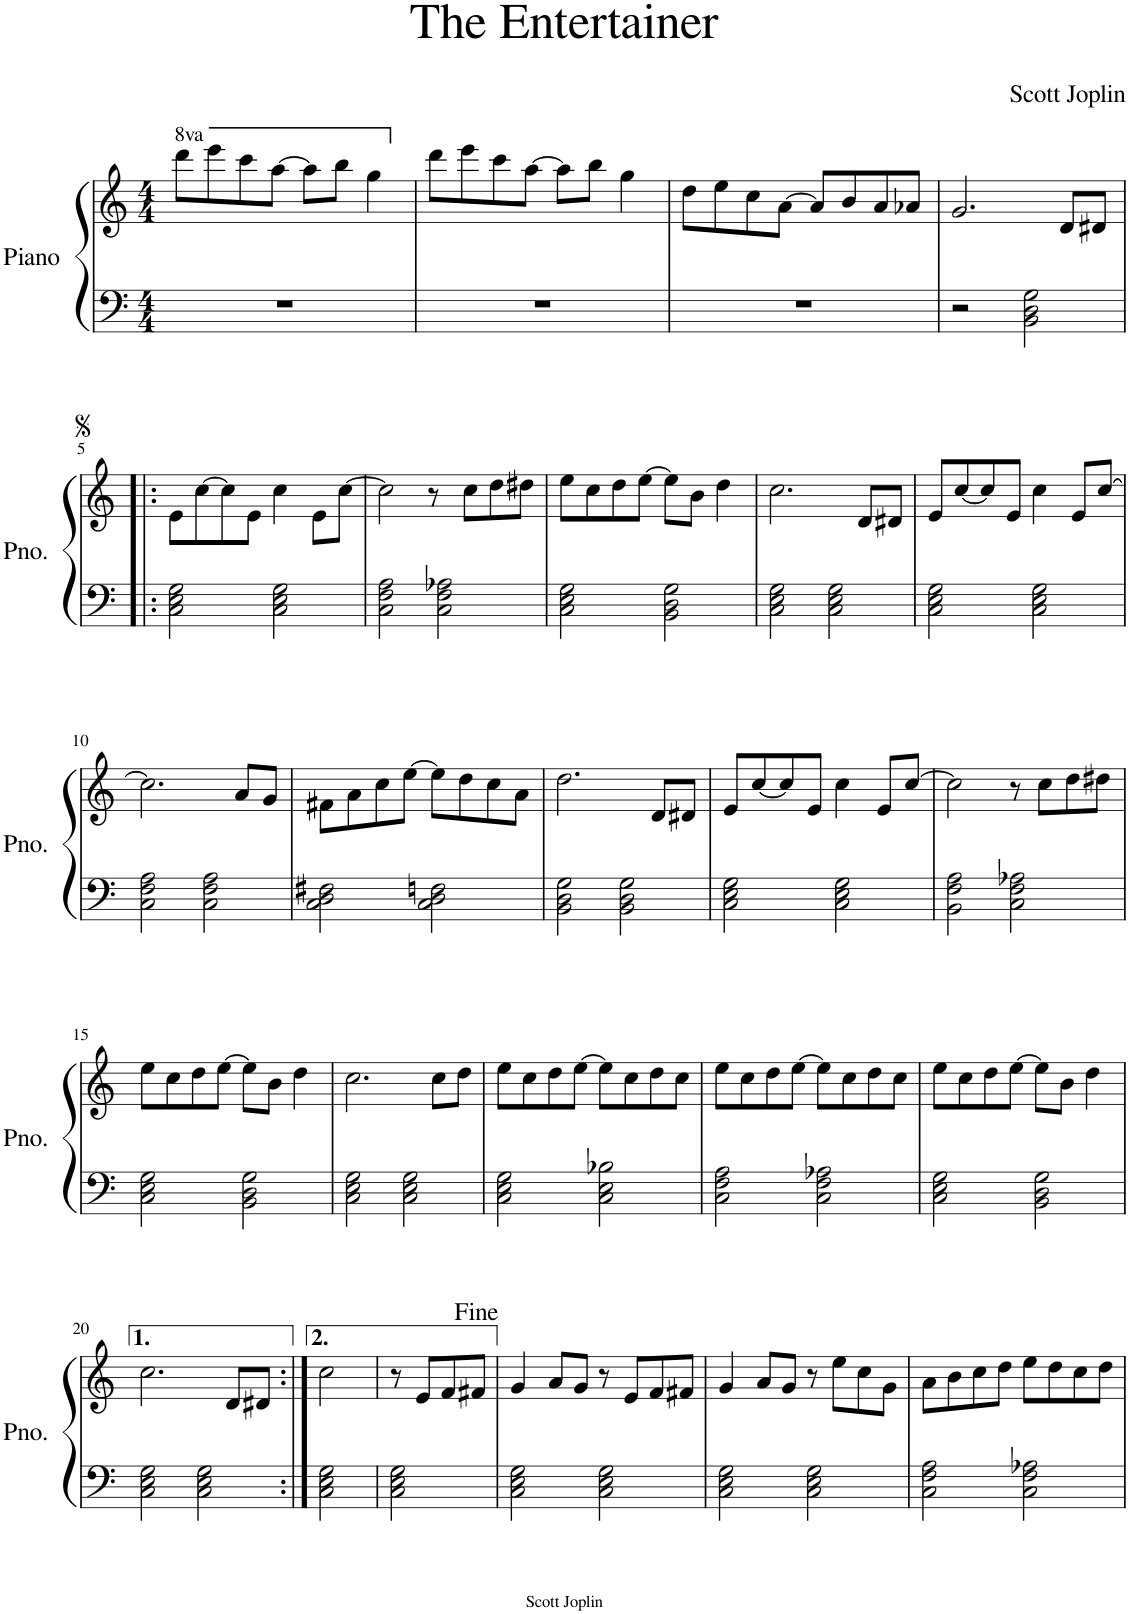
**kern	**kern
*part1	*part1
*staff2	*staff1
*I"Piano	*
*I'Pno.	*
*clefF4	*clefG2
*k[]	*k[]
*M4/4	*M4/4
*	*8va
=1	=1
1r	8dddd\L
.	8eeee\
.	8cccc\
.	[8aaa\J
.	8aaa\L]
.	8bbb\J
.	4ggg\
=2	=2
*	*X8va
1r	8ddd\L
.	8eee\
.	8ccc\
.	[8aa\J
.	8aa\L]
.	8bb\J
.	4gg\
=3	=3
1r	8dd\L
.	8ee\
.	8cc\
.	[8a\J
.	8a/L]
.	8b/
.	8a/
.	8a-X/J
=4	=4
2r	2.g/
2BB\ 2D\ 2G\	.
.	8d/L
.	8d#X/J
!!LO:LB:g=z
=5!|:	=5!|:
2C\ 2E\ 2G\	8e\L
.	[8cc\
.	8cc\]
.	8e\J
2C\ 2E\ 2G\	4cc\
.	8e\L
.	[8cc\J
=6	=6
2C\ 2F\ 2A\	2cc\]
2C\ 2F\ 2A-X\	8r
.	8cc\L
.	8dd\
.	8dd#X\J
=7	=7
2C\ 2E\ 2G\	8ee\L
.	8cc\
.	8dd\
.	[8ee\J
2BB\ 2D\ 2G\	8ee\L]
.	8b\J
.	4dd\
=8	=8
2C\ 2E\ 2G\	2.cc\
2C\ 2E\ 2G\	.
.	8d/L
.	8d#X/J
=9	=9
2C\ 2E\ 2G\	8e/L
.	[8cc/
.	8cc/]
.	8e/J
2C\ 2E\ 2G\	4cc\
.	8e/L
.	[8cc/J
!!LO:LB:g=z
=10	=10
2C\ 2F\ 2A\	2.cc\]
2C\ 2F\ 2A\	.
.	8a/L
.	8g/J
=11	=11
2C\ 2D\ 2F#X\	8f#X\L
.	8a\
.	8cc\
.	[8ee\J
2C\ 2D\ 2Fn\	8ee\L]
.	8dd\
.	8cc\
.	8a\J
=12	=12
2BB\ 2D\ 2G\	2.dd\
2BB\ 2D\ 2G\	.
.	8d/L
.	8d#X/J
=13	=13
2C\ 2E\ 2G\	8e/L
.	[8cc/
.	8cc/]
.	8e/J
2C\ 2E\ 2G\	4cc\
.	8e/L
.	[8cc/J
=14	=14
2BB\ 2F\ 2A\	2cc\]
2C\ 2F\ 2A-X\	8r
.	8cc\L
.	8dd\
.	8dd#X\J
!!LO:LB:g=z
=15	=15
2C\ 2E\ 2G\	8ee\L
.	8cc\
.	8dd\
.	[8ee\J
2BB\ 2D\ 2G\	8ee\L]
.	8b\J
.	4dd\
=16	=16
2C\ 2E\ 2G\	2.cc\
2C\ 2E\ 2G\	.
.	8cc\L
.	8dd\J
=17	=17
2C\ 2E\ 2G\	8ee\L
.	8cc\
.	8dd\
.	[8ee\J
2C\ 2E\ 2B-X\	8ee\L]
.	8cc\
.	8dd\
.	8cc\J
=18	=18
2C\ 2F\ 2A\	8ee\L
.	8cc\
.	8dd\
.	[8ee\J
2C\ 2F\ 2A-X\	8ee\L]
.	8cc\
.	8dd\
.	8cc\J
=19	=19
2C\ 2E\ 2G\	8ee\L
.	8cc\
.	8dd\
.	[8ee\J
2BB\ 2D\ 2G\	8ee\L]
.	8b\J
.	4dd\
!!LO:LB:g=z
=20	=20
2C\ 2E\ 2G\	2.cc\
2C\ 2E\ 2G\	.
.	8d/L
.	8d#X/J
=21:|!	=21:|!
2C\ 2E\ 2G\	2cc\
2C\ 2E\ 2G\	8r
.	8e/L
.	8f/
.	8f#X/J
=22	=22
2C\ 2E\ 2G\	4g/
.	8a/L
.	8g/J
2C\ 2E\ 2G\	8r
.	8e/L
.	8f/
.	8f#X/J
=23	=23
2C\ 2E\ 2G\	4g/
.	8a/L
.	8g/J
2C\ 2E\ 2G\	8r
.	8ee\L
.	8cc\
.	8g\J
=24	=24
2C\ 2F\ 2A\	8a\L
.	8b\
.	8cc\
.	8dd\J
2C\ 2F\ 2A-X\	8ee\L
.	8dd\
.	8cc\
.	8dd\J
=	=
*-	*-
